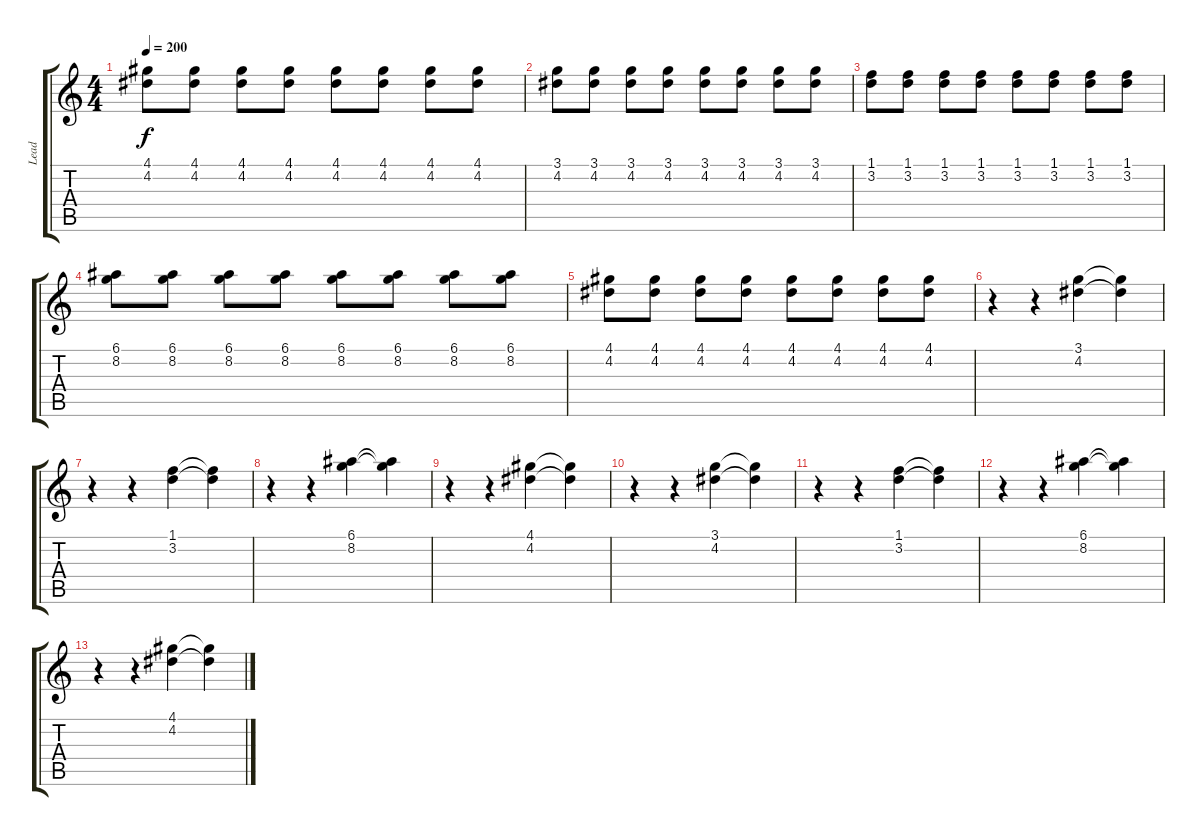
\track ("Lead" "Lead") {instrument distortionguitar}
\staff {score tabs}
\tuning (E4 B3 G3 D3 A2 E2) {hide}
\ts (4 4)
\tempo 200
\clef g2
\ks c
(4.1 4.2).8{dy f} (4.1 4.2).8 (4.1 4.2).8 (4.1 4.2).8 (4.1 4.2).8 (4.1 4.2).8 (4.1 4.2).8 (4.1 4.2).8 |
(3.1 4.2).8 (3.1 4.2).8 (3.1 4.2).8 (3.1 4.2).8 (3.1 4.2).8 (3.1 4.2).8 (3.1 4.2).8 (3.1 4.2).8 |
(1.1 3.2).8 (1.1 3.2).8 (1.1 3.2).8 (1.1 3.2).8 (1.1 3.2).8 (1.1 3.2).8 (1.1 3.2).8 (1.1 3.2).8 |
(6.1 8.2).8 (6.1 8.2).8 (6.1 8.2).8 (6.1 8.2).8 (6.1 8.2).8 (6.1 8.2).8 (6.1 8.2).8 (6.1 8.2).8 |
(4.1 4.2).8 (4.1 4.2).8 (4.1 4.2).8 (4.1 4.2).8 (4.1 4.2).8 (4.1 4.2).8 (4.1 4.2).8 (4.1 4.2).8 |
r.4 r.4 (3.1 4.2).4 (3.1{t} 4.2{t}).4 |
r.4 r.4 (1.1 3.2).4 (1.1{t} 3.2{t}).4 |
r.4 r.4 (6.1 8.2).4 (6.1{t} 8.2{t}).4 |
r.4 r.4 (4.1 4.2).4 (4.1{t} 4.2{t}).4 |
r.4 r.4 (3.1 4.2).4 (3.1{t} 4.2{t}).4 |
r.4 r.4 (1.1 3.2).4 (1.1{t} 3.2{t}).4 |
r.4 r.4 (6.1 8.2).4 (6.1{t} 8.2{t}).4 |
r.4 r.4 (4.1 4.2).4 (4.1{t} 4.2{t}).4
